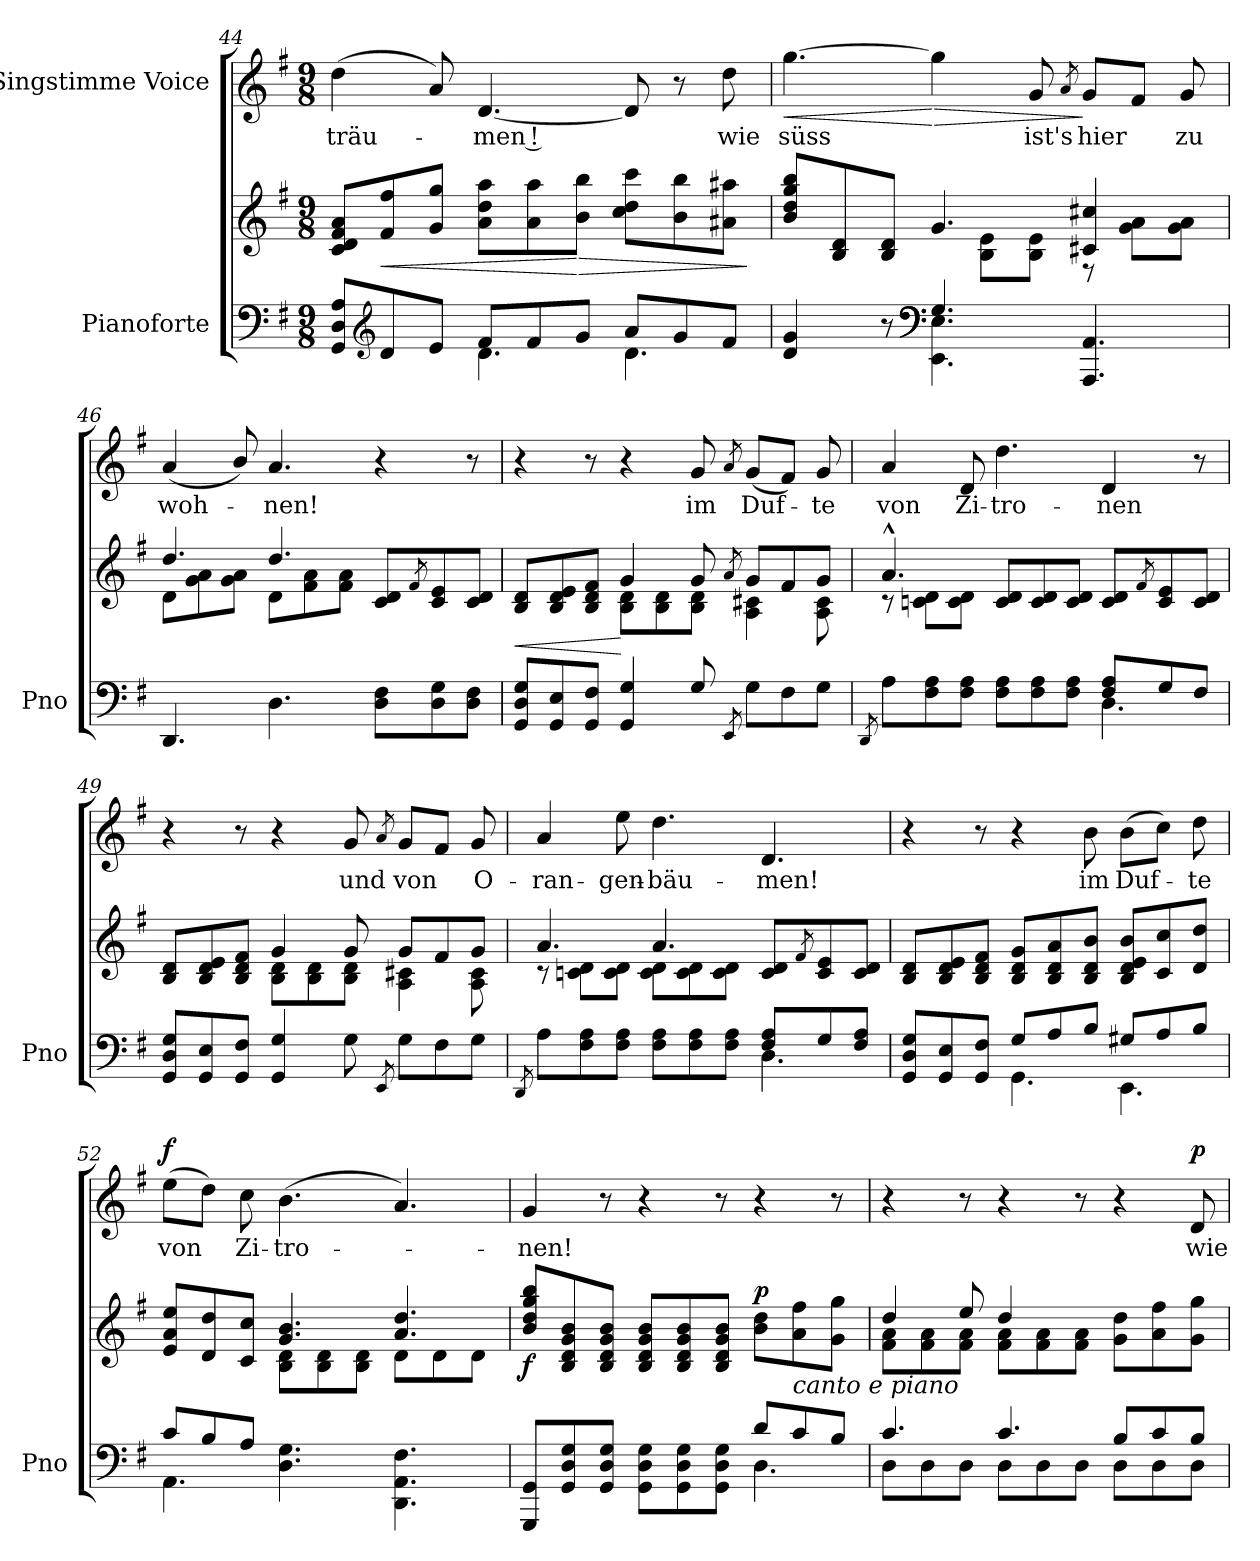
**kern	**kern	**dynam	**kern	**text	**dynam
*part2	*part2	*part2	*part1	*part1	*part1
*staff3	*staff2	*staff2/3	*staff1	*staff1	*staff1
*I"Pianoforte	*	*	*I"Singstimme Voice	*	*
*I'Pno	*	*	*	*	*
*clefF4	*clefG2	*	*clefG2	*	*
*k[f#]	*k[f#]	*	*k[f#]	*	*
*M9/8	*M9/8	*	*M9/8	*	*
=44	=44	=44	=44	=44	=44
*^	*	*	*	*	*
!	!	!	!	!	!LO:LY:b	!
8GG/ 8D/ 8A/L	4.ryy	8c/ 8d/ 8f#/ 8a/L	.	(>4dd\	träu-	.
*clefG2	*	*	*	*	*	*
!	!	!	!LO:HP:b	!	!	!
8d/	.	8f#/ 8ff#/	<	.	.	.
8e/J	.	8g/ 8gg/J	.	8a/)	.	.
!	!	!	!	!	!LO:LY:b	!
8f#/L	4.d\	8a\ 8dd\ 8aa\L	.	[4.d/	-men !	.
8f#/	.	8a\ 8aa\	.	.	.	.
!	!	!	!LO:HP:n=1:b	!	!	!
8g/J	.	8b\ 8bb\J	[ >	.	.	.
8a/L	4.d\	8cc\ 8dd\ 8ccc\L	.	8d/]	.	.
8g/	.	8b\ 8bb\	.	8r	.	.
!	!	!	!	!	!LO:LY:b	!
8f#/J	.	8a#X\ 8aa#X\J	.	8dd\	wie	.
*v	*v	*	*	*	*	*
.	.	]	.	.	.
=45	=45	=45	=45	=45	=45
*^	*^	*	*	*	*
!	!	!	!	!	!	!LO:LY:b	!LO:HP:b
4d/ 4g/	4.ryy	8b/ 8dd/ 8gg/ 8bb/L	2ryy	.	[4.gg\	süss	<
.	.	8B/ 8d/	.	.	.	.	.
8r	.	8B/ 8d/J	.	.	.	.	.
*clefF4	*	*	*	*	*	*	*
!	!	!	!	!	!	!	!LO:HP:n=1:b
4.EE\ 4.E\	4.G/	4.g/	.	.	4gg\]	.	[ >
.	.	.	8B\ 8e\L	.	.	.	.
!	!	!	!	!	!	!LO:LY:b	!
.	.	.	8B\ 8e\J	.	8g/	ist's	.
.	.	.	.	.	8qa/	.	.
!	!	!	!	!	!	!LO:LY:b	!
4.AAA/ 4.AA/	4.ryy	4c#X/ 4cc#X/	8r	.	8g/L	hier	]
.	.	.	8g\ 8a\L	.	8f#/J	.	.
!	!	!	!	!	!	!LO:LY:b	!
.	.	8ryy	8g\ 8a\J	.	8g/	zu	.
*v	*v	*	*	*	*	*	*
!!LO:LB:g=z
=46	=46	=46	=46	=46	=46	=46
!	!	!	!	!	!LO:LY:b	!
4.DD/	4.dd/	8d\L	.	(4a/	woh-	.
.	.	8g\ 8a\	.	.	.	.
.	.	8g\ 8a\J	.	8b/)	.	.
!	!	!	!	!	!LO:LY:b	!
4.D\	4.dd/	8d\L	.	4.a/	-nen!	.
.	.	8f#\ 8a\	.	.	.	.
.	.	8f#\ 8a\J	.	.	.	.
8D\ 8F#\L	8c/ 8d/L	4.ryy	.	4r	.	.
.	8qf#/	.	.	.	.	.
8D\ 8G\	8c/ 8e/	.	.	.	.	.
8D\ 8F#\J	8c/ 8d/J	.	.	8r	.	.
=47	=47	=47	=47	=47	=47	=47
!	!	!	!LO:HP:b	!	!	!
8GG/ 8D/ 8G/L	8B/ 8d/L	4.ryy	<	4r	.	.
8GG/ 8E/	8B/ 8d/ 8e/	.	.	.	.	.
8GG/ 8F#/J	8B/ 8d/ 8f#/J	.	.	8r	.	.
4GG/ 4G/	4g/	8B\ 8d\L	[	4r	.	.
.	.	8B\ 8d\	.	.	.	.
!	!	!	!	!	!LO:LY:b	!
8G/	8g/	8B\ 8d\J	.	8g/	im	.
8qEE/	8qa/	.	.	8qa/	.	.
!	!	!	!	!	!LO:LY:b	!
8G\L	8g/L	4A\ 4c#X\	.	(8g/L	Duf-	.
8F#\	8f#/	.	.	8f#/J)	.	.
!	!	!	!	!	!LO:LY:b	!
8G\J	8g/J	8A\ 8c#\	.	8g/	-te	.
=48	=48	=48	=48	=48	=48	=48
8qDD/	.	.	.	.	.	.
*^	*	*	*	*	*	*
!	!	!	!	!	!	!LO:LY:b	!
8A\L	2.ryy	4.a^^/	8r	.	4a/	von	.
8F#\ 8A\	.	.	8cn\ 8d\L	.	.	.	.
!	!	!	!	!	!	!LO:LY:b	!
8F#\ 8A\J	.	.	8c\ 8d\J	.	8d/	Zi-	.
!	!	!	!	!	!	!LO:LY:b	!
8F#\ 8A\L	.	8c/ 8d/L	2.ryy	.	4.dd\	-tro-	.
8F#\ 8A\	.	8c/ 8d/	.	.	.	.	.
8F#\ 8A\J	.	8c/ 8d/J	.	.	.	.	.
!	!	!	!	!	!	!LO:LY:b	!
8F#/ 8A/L	4.D\	8c/ 8d/L	.	.	4d/	-nen	.
.	.	8qf#/	.	.	.	.	.
8G/	.	8c/ 8e/	.	.	.	.	.
8F#/J	.	8c/ 8d/J	.	.	8r	.	.
*v	*v	*	*	*	*	*	*
!!LO:PB:g=z
=49	=49	=49	=49	=49	=49	=49
8GG/ 8D/ 8G/L	8B/ 8d/L	4.ryy	.	4r	.	.
8GG/ 8E/	8B/ 8d/ 8e/	.	.	.	.	.
8GG/ 8F#/J	8B/ 8d/ 8f#/J	.	.	8r	.	.
4GG/ 4G/	4g/	8B\ 8d\L	.	4r	.	.
.	.	8B\ 8d\	.	.	.	.
!	!	!	!	!	!LO:LY:b	!
8G\	8g/	8B\ 8d\J	.	8g/	und	.
8qEE/	.	.	.	8qa/	.	.
!	!	!	!	!	!LO:LY:b	!
8G\L	8g/L	4A\ 4c#X\	.	8g/L	von	.
8F#\	8f#/	.	.	8f#/J	.	.
!	!	!	!	!	!LO:LY:b	!
8G\J	8g/J	8A\ 8c#\	.	8g/	O-	.
=50	=50	=50	=50	=50	=50	=50
8qDD/	.	.	.	.	.	.
*^	*	*	*	*	*	*
!	!	!	!	!	!	!LO:LY:b	!
8A\L	2.ryy	4.a/	8r	.	4a/	-ran-	.
8F#\ 8A\	.	.	8cn\ 8d\L	.	.	.	.
!	!	!	!	!	!	!LO:LY:b	!
8F#\ 8A\J	.	.	8c\ 8d\J	.	8ee\	-gen-	.
!	!	!	!	!	!	!LO:LY:b	!
8F#\ 8A\L	.	4.a/	8c\ 8d\L	.	4.dd\	-bäu-	.
8F#\ 8A\	.	.	8c\ 8d\	.	.	.	.
8F#\ 8A\J	.	.	8c\ 8d\J	.	.	.	.
!	!	!	!	!	!	!LO:LY:b	!
8F#/ 8A/L	4.D\	8c/ 8d/L	4.ryy	.	4.d/	-men!	.
.	.	8qf#/	.	.	.	.	.
8G/	.	8c/ 8e/	.	.	.	.	.
8F#/ 8A/J	.	8c/ 8d/J	.	.	.	.	.
*	*	*v	*v	*	*	*	*
=51	=51	=51	=51	=51	=51	=51
8GG/ 8D/ 8G/L	4.ryy	8B/ 8d/L	.	4r	.	.
8GG/ 8E/	.	8B/ 8d/ 8e/	.	.	.	.
8GG/ 8F#/J	.	8B/ 8d/ 8f#/J	.	8r	.	.
8G/L	4.GG\	8B/ 8d/ 8g/L	.	4r	.	.
8A/	.	8B/ 8d/ 8a/	.	.	.	.
!	!	!	!	!	!LO:LY:b	!
8B/J	.	8B/ 8d/ 8b/J	.	8b\	im	.
!	!	!	!	!	!LO:LY:b	!
8G#X/L	4.EE\	8B/ 8d/ 8e/ 8b/L	.	(8b\L	Duf-	.
8A/	.	8c/ 8cc/	.	8cc\J)	.	.
!	!	!	!	!	!LO:LY:b	!
8B/J	.	8d/ 8dd/J	.	8dd\	-te	.
!!LO:LB:g=z
=52	=52	=52	=52	=52	=52	=52
*	*	*^	*	*	*	*
!	!	!	!	!	!	!LO:LY:b	!LO:DY:a
8c/L	4.AA\	8e/ 8a/ 8ee/L	4.ryy	.	(>8ee\L	von	f
8B/	.	8d/ 8dd/	.	.	8dd\J)	.	.
!	!	!	!	!	!	!LO:LY:b	!
8A/J	.	8c/ 8cc/J	.	.	8cc\	Zi-	.
!	!	!	!	!	!	!LO:LY:b	!
4.D\ 4.G\	2.ryy	4.g/ 4.b/	8B\ 8d\L	.	(4.b\	-tro-	.
.	.	.	8B\ 8d\	.	.	.	.
.	.	.	8B\ 8d\J	.	.	.	.
4.DD\ 4.AA\ 4.F#\	.	4.a/ 4.dd/	8d\L	.	4.a/)	.	.
.	.	.	8d\	.	.	.	.
.	.	.	8d\J	.	.	.	.
=53	=53	=53	=53	=53	=53	=53	=53
!	!	!	!	!LO:DY:b	!	!LO:LY:b	!
*	*	*v	*v	*	*	*	*
8GGG/ 8GG/L	2.ryy	8b/ 8dd/ 8gg/ 8bb/L	f	4g/	-nen!	.
8GG/ 8D/ 8G/	.	8B/ 8d/ 8g/ 8b/	.	.	.	.
8GG/ 8D/ 8G/J	.	8B/ 8d/ 8g/ 8b/J	.	8r	.	.
8GG\ 8D\ 8G\L	.	8B/ 8d/ 8g/ 8b/L	.	4r	.	.
8GG\ 8D\ 8G\	.	8B/ 8d/ 8g/ 8b/	.	.	.	.
8GG\ 8D\ 8G\J	.	8B/ 8d/ 8g/ 8b/J	.	8r	.	.
!	!	!	!LO:DY:a	!	!	!
8d/L	4.D\	8b\ 8dd\L	p	4r	.	.
!	!	!LO:TX:b:i:t=canto e piano	!	!	!	!
8c/	.	8a\ 8ff#\	.	.	.	.
8B/J	.	8g\ 8gg\J	.	8r	.	.
=54	=54	=54	=54	=54	=54	=54
*	*	*^	*	*	*	*
4.c/	8D\L	4dd/	8f#\ 8a\L	.	4r	.	.
.	8D\	.	8f#\ 8a\	.	.	.	.
.	8D\J	8ee/	8f#\ 8a\J	.	8r	.	.
4.c/	8D\L	4dd/	8f#\ 8a\L	.	4r	.	.
.	8D\	.	8f#\ 8a\	.	.	.	.
.	8D\J	8ryy	8f#\ 8a\J	.	8r	.	.
8B/L	8D\L	8g\ 8dd\L	4.ryy	.	4r	.	.
8c/	8D\	8a\ 8ff#\	.	.	.	.	.
!	!	!	!	!	!	!LO:LY:b	!LO:DY:a
8B/J	8D\J	8g\ 8gg\J	.	.	8d/	wie	p
*v	*v	*	*	*	*	*	*
*	*v	*v	*	*	*	*
=	=	=	=	=	=
*-	*-	*-	*-	*-	*-
